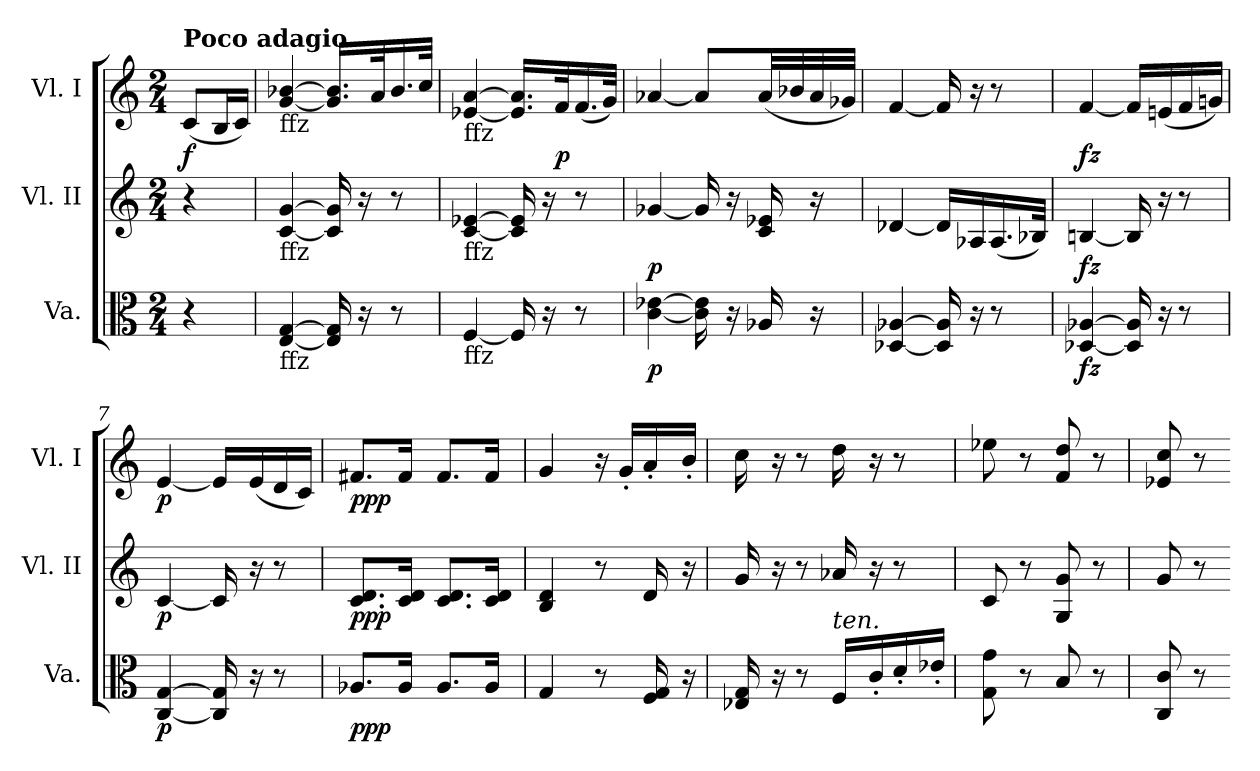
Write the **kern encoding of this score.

**kern	**dynam	**kern	**dynam	**kern	**dynam
*part3	*part3	*part2	*part2	*part1	*part1
*staff3	*staff3	*staff2	*staff2	*staff1	*staff1
*I"Va.	*	*I"Vl. II	*	*I"Vl. I	*
*I'Va.	*	*I'Vl. II	*	*I'Vl. I	*
*clefC3	*	*clefG2	*	*clefG2	*
*k[]	*	*k[]	*	*k[]	*
*M2/4	*	*M2/4	*	*M2/4	*
=1	=1	=1	=1	=1	=1
!	!	!	!	!LO:TX:a:B:t=Poco adagio	!
!	!	!	!	!	!LO:DY:b
4r	.	4r	.	(<8c/L	f
.	.	.	.	16B/L	.
.	.	.	.	16c/JJ)	.
=2	=2	=2	=2	=2	=2
!	!	!	!	!LO:TX:b:t=ffz	!
!	!	!LO:TX:b:t=ffz	!	!	!
!LO:TX:b:t=ffz	!	!	!	!	!
[4E/ [4G/	.	[4c/ [4g/	.	[4g/ [4b-X/	.
16E]/ 16G]/	.	16c]/ 16g]/	.	16.g]/ 16.b-]/LL	.
16r	.	16r	.	.	.
.	.	.	.	32a/k	.
8r	.	8r	.	16.b-/	.
.	.	.	.	32cc/JJk	.
=3	=3	=3	=3	=3	=3
!	!	!	!	!LO:TX:b:t=ffz	!
!	!	!LO:TX:b:t=ffz	!	!	!
!LO:TX:b:t=ffz	!	!	!	!	!
[4F/	.	[4c/ [4e-X/	.	[4e-X/ [4a/	.
16F/]	.	16c]/ 16e-]/	.	16.e-]/ 16.a]/LL	.
16r	.	16r	.	.	.
!	!	!	!	!	!LO:DY:b
.	.	.	.	32f/k	p
8r	.	8r	.	(<16.f/	.
.	.	.	.	32g/JJk)	.
=4	=4	=4	=4	=4	=4
!	!LO:DY:b	!	!LO:DY:b	!	!
[4c\ [4e-X\	p	[4g-X/	p	[4a-X/	.
16c]\ 16e-]\	.	16g-/]	.	8a-/L]	.
16r	.	16r	.	.	.
16A-X/	.	16c/ 16e-X/	.	(<32a-/LL	.
.	.	.	.	32b-X/	.
16r	.	16r	.	32a-/	.
.	.	.	.	32g-X/JJJ)	.
=5	=5	=5	=5	=5	=5
[4D-X/ [4A-X/	.	[4d-X/	.	[4f/	.
16D-]/ 16A-]/	.	16d-/LL]	.	16f/]	.
16r	.	16A-X/	.	16r	.
8r	.	(<16.A-/	.	8r	.
.	.	32B-X/JJk)	.	.	.
=6	=6	=6	=6	=6	=6
!	!LO:DY:b	!	!LO:DY:b	!	!LO:DY:b
[4D-X/ [4A-X/	fz	[4Bn/	fz	[4f/	fz
16D-]/ 16A-]/	.	16B/]	.	16f/LL]	.
16r	.	16r	.	(<16en/	.
8r	.	8r	.	16f/	.
.	.	.	.	16gn/JJ)	.
=7	=7	=7	=7	=7	=7
!	!LO:DY:b	!	!LO:DY:b	!	!LO:DY:b
[4C/ [4G/	p	[4c/	p	[4e/	p
16C]/ 16G]/	.	16c/]	.	16e/LL]	.
16r	.	16r	.	(<16e/	.
8r	.	8r	.	16d/	.
.	.	.	.	16c/JJ)	.
=8	=8	=8	=8	=8	=8
!	!LO:DY:b	!	!LO:DY:b	!	!LO:DY:b
8.A-X/L	ppp	8.c/ 8.d/L	ppp	8.f#X/L	ppp
16A-/Jk	.	16c/ 16d/Jk	.	16f#/Jk	.
8.A-/L	.	8.c/ 8.d/L	.	8.f#/L	.
16A-/Jk	.	16c/ 16d/Jk	.	16f#/Jk	.
=9	=9	=9	=9	=9	=9
4G/	.	4B/ 4d/	.	4g/	.
8r	.	8r	.	16r	.
.	.	.	.	16g'/LL	.
16F/ 16G/	.	16d/	.	16a'/	.
16r	.	16r	.	16b'/JJ	.
!!LO:LB:g=z
=10	=10	=10	=10	=10	=10
16E-X/ 16G/	.	16g/	.	16cc\	.
16r	.	16r	.	16r	.
8r	.	8r	.	8r	.
!LO:TX:a:i:t=ten.	!	!	!	!	!
16F/LL	.	16a-X/	.	16dd\	.
16c'/	.	16r	.	16r	.
16d'/	.	8r	.	8r	.
16e-X'/JJ	.	.	.	.	.
=11	=11	=11	=11	=11	=11
8G\ 8g\	.	8c/	.	8ee-X\	.
8r	.	8r	.	8r	.
8B/	.	8G/ 8g/	.	8f/ 8dd/	.
8r	.	8r	.	8r	.
=12	=12	=12	=12	=12	=12
8C/ 8c/	.	8g/	.	8e-X/ 8cc/	.
8r	.	8r	.	8r	.
=-	=-	=-	=-	=-	=-
*-	*-	*-	*-	*-	*-
